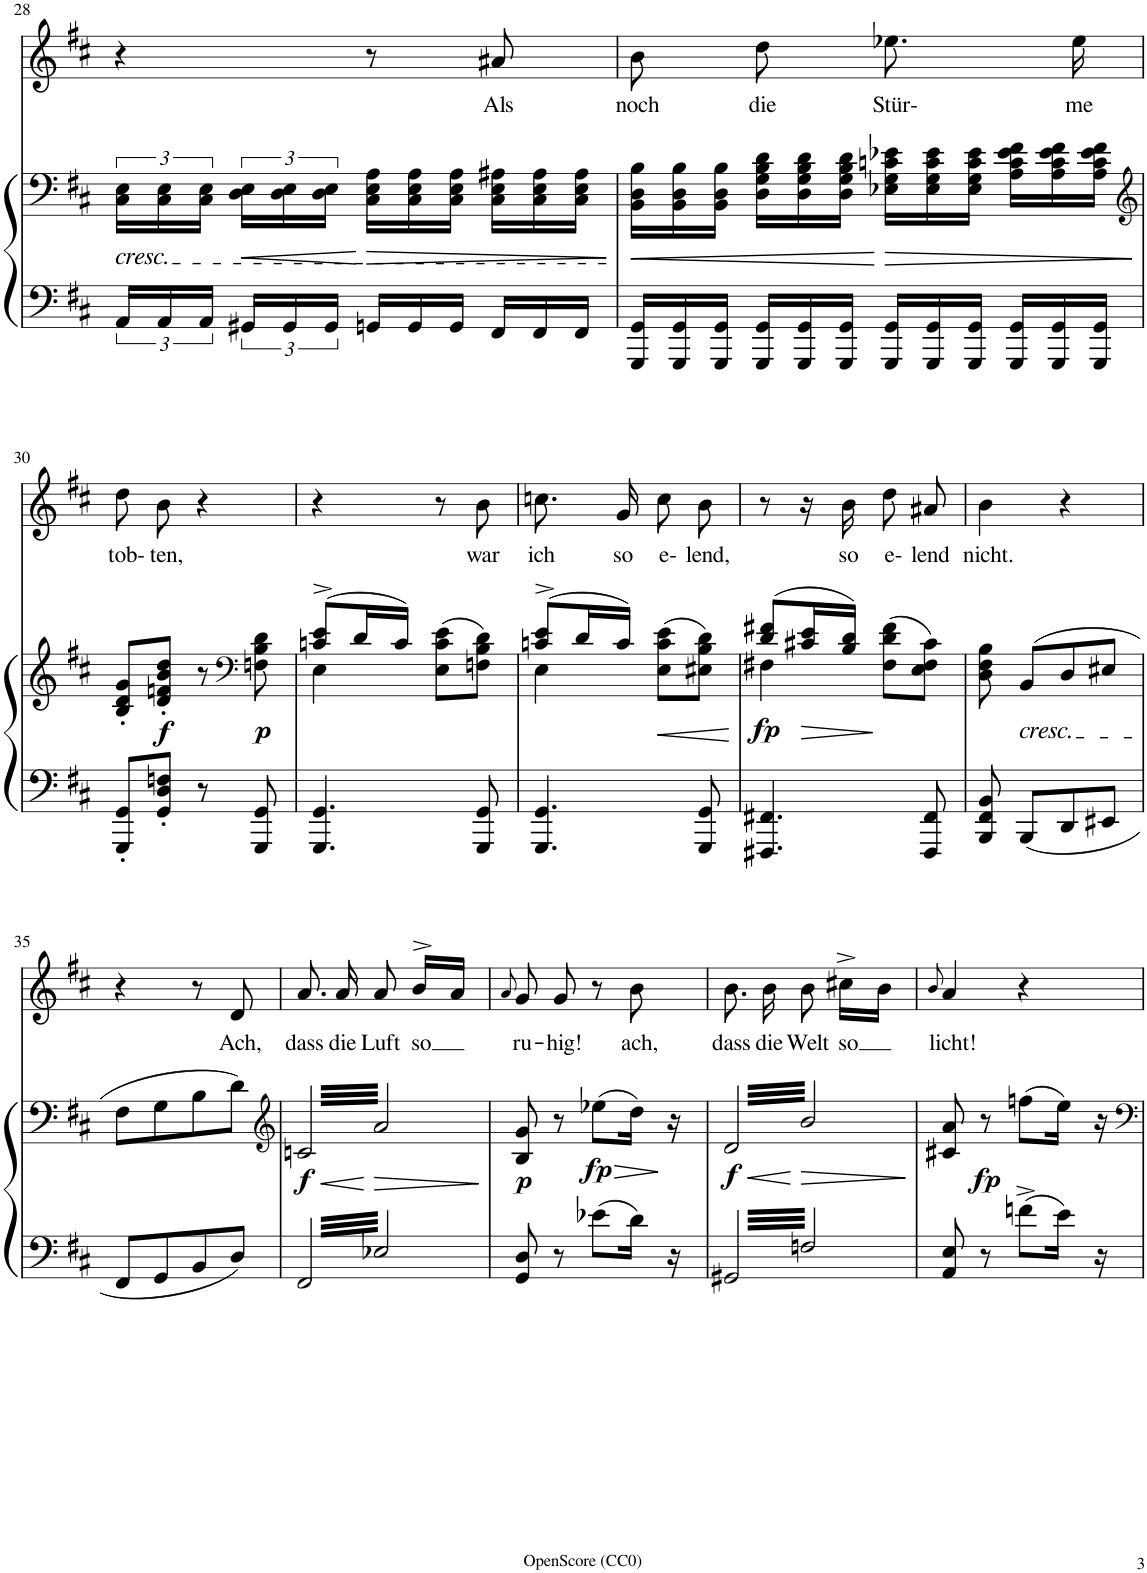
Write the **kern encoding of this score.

**kern	**kern	**dynam	**kern	**text
*part2	*part2	*part2	*part1	*part1
*staff3	*staff2	*staff2/3	*staff1	*staff1
*I"Pianoforte	*	*	*I"Singstimme Voice	*
*I'Pno	*	*	*	*
!!LO:PB:g=z
*clefF4	*clefF4	*	*clefG2	*
*k[f#c#]	*k[f#c#]	*	*k[f#c#]	*
*M2/4	*M2/4	*	*M2/4	*
=28	=28	=28	=28	=28
!	!LO:TX:b:i:t=cresc.	!	!	!
24AA/LL	24C#\ 24E\LL	.	4r	.
24AA/	24C#\ 24E\	.	.	.
24AA/JJ	24C#\ 24E\JJ	.	.	.
!	!	!LO:HP:b	!	!
24GG#X/LL	24D\ 24E\LL	<	.	.
24GG#/	24D\ 24E\	.	.	.
24GG#/JJ	24D\ 24E\JJ	.	.	.
*Xtuplet	*Xtuplet	*	*	*
!	!	!LO:HP:n=1:b	!	!
24GGn/LL	24C#\ 24E\ 24A\LL	[ >	8r	.
24GG/	24C#\ 24E\ 24A\	.	.	.
24GG/JJ	24C#\ 24E\ 24A\JJ	.	.	.
!	!	!	!	!LO:LY:b
24FF#/LL	24C#\ 24E\ 24A#X\LL	.	8a#X/	Als
24FF#/	24C#\ 24E\ 24A#\	.	.	.
24FF#/JJ	24C#\ 24E\ 24A#\JJ	.	.	.
.	.	]	.	.
=29	=29	=29	=29	=29
!	!	!LO:HP:b	!	!LO:LY:b
24GGG/ 24GG/LL	24BB\ 24D\ 24B\LL	<	8b\	noch
24GGG/ 24GG/	24BB\ 24D\ 24B\	.	.	.
24GGG/ 24GG/JJ	24BB\ 24D\ 24B\JJ	.	.	.
!	!	!	!	!LO:LY:b
24GGG/ 24GG/LL	24D\ 24G\ 24B\ 24d\LL	.	8dd\	die
24GGG/ 24GG/	24D\ 24G\ 24B\ 24d\	.	.	.
24GGG/ 24GG/JJ	24D\ 24G\ 24B\ 24d\JJ	.	.	.
!	!	!LO:HP:n=1:b	!	!LO:LY:b
24GGG/ 24GG/LL	24E-X\ 24G\ 24cn\ 24e-X\LL	[ >	8.ee-X\	Stür-
24GGG/ 24GG/	24E-\ 24G\ 24c\ 24e-\	.	.	.
24GGG/ 24GG/JJ	24E-\ 24G\ 24c\ 24e-\JJ	.	.	.
24GGG/ 24GG/LL	24A\ 24c\ 24e-\ 24f#\LL	.	.	.
24GGG/ 24GG/	24A\ 24c\ 24e-\ 24f#\	.	.	.
!	!	!	!	!LO:LY:b
.	.	.	16ee-\	me
24GGG/ 24GG/JJ	24A\ 24c\ 24e-\ 24f#\JJ	.	.	.
.	.	]	.	.
!!LO:LB:g=z
=30	=30	=30	=30	=30
*	*clefG2	*	*	*
!	!	!	!	!LO:LY:b
8GGG/' 8GG/'L	8B/' 8d/' 8g/'L	.	8dd\	tob-
!	!	!LO:DY:b	!	!LO:LY:b
8GG/' 8D/' 8Fn/'J	8d/' 8fn/' 8b/' 8dd/'J	f	8b\	ten,
8r	8r	.	4r	.
*	*clefF4	*	*	*
!	!	!LO:DY:b	!	!
8GGG/ 8GG/	8Fn\ 8B\ 8d\	p	.	.
=31	=31	=31	=31	=31
*	*^	*	*	*
4.GGG/ 4.GG/	(8cn/^ 8e/^L	4E\	.	4r	.
.	16d/L	.	.	.	.
.	16c/JJ)	.	.	.	.
.	(8E\ 8c\ 8e\L	4ryy	.	8r	.
!	!	!	!	!	!LO:LY:b
8GGG/ 8GG/	8Fn\ 8B\ 8d\J)	.	.	8b\	war
=32	=32	=32	=32	=32	=32
!	!	!	!	!	!LO:LY:b
4.GGG/ 4.GG/	(8cn/^ 8e/^L	4E\	.	8.ccn\	ich
.	16d/L	.	.	.	.
!	!	!	!	!	!LO:LY:b
.	16c/JJ)	.	.	16g/	so
!	!	!	!LO:HP:b	!	!LO:LY:b
.	(8E\ 8c\ 8e\L	4ryy	<	8cc\	e-
!	!	!	!	!	!LO:LY:b
8GGG/ 8GG/	8E#X\ 8B\ 8d\J)	.	.	8b\	lend,
*	*v	*v	*	*	*
.	.	[	.	.
=33	=33	=33	=33	=33
*	*^	*	*	*
!	!	!	!LO:DY:b	!	!
4.FFF#X/ 4.FF#X/	(8d/ 8f#X/L	4F#X\	fp	8r	.
!	!	!	!LO:HP:b	!	!
.	16c#X/ 16e/L	.	>	16r	.
!	!	!	!	!	!LO:LY:b
.	16B/ 16d/JJ)	.	.	16b\	so
!	!	!	!	!	!LO:LY:b
.	(8F#\ 8d\ 8f#\L	4ryy	]	8dd\	e-
!	!	!	!	!	!LO:LY:b
8FFF#/ 8FF#/	8E\ 8F#\ 8c#\J)	.	.	8a#X/	lend
*	*v	*v	*	*	*
=34	=34	=34	=34	=34
!	!	!	!	!LO:LY:b
8BBB/ 8FF#/ 8BB/	8D\ 8F#\ 8B\	.	4b\	nicht.
!	!LO:TX:b:i:t=cresc.	!	!	!
8BBB/L	(8BB/L	.	.	.
8DD/	8D/	.	4r	.
8EE#X/J	8E#X/J	.	.	.
!!LO:LB:g=z
=35	=35	=35	=35	=35
8FF#/L	8F#\L	.	4r	.
8GG/	8G\	.	.	.
8BB/	8B\	.	8r	.
!	!	!	!	!LO:LY:b
8D/J	8d\J)	.	8d/	Ach,
=36	=36	=36	=36	=36
*	*clefG2	*	*	*
*tuplet	*tuplet	*	*	*
!	!	!LO:HP:b	!	!LO:LY:b
!	!	!LO:DY:n=1:b	!	!
*	*tremolo	*	*	*
6.FF#/	64cn/LLLL	< f	8.a/	dass
.	64a/	.	.	.
.	64cn/	.	.	.
.	64a/	.	.	.
.	64cn/	.	.	.
.	64a/	.	.	.
.	64cn/	.	.	.
.	64a/	.	.	.
.	64cn/	.	.	.
.	64a/	.	.	.
.	64cn/	.	.	.
.	64a/	.	.	.
!	!	!	!	!LO:LY:b
.	64cn/	.	16a/	die
.	64a/	.	.	.
.	64cn/	.	.	.
.	64a/	.	.	.
!	!	!LO:HP:n=1:b	!	!LO:LY:b
6.E-X/	64cn/	[ >	8a/	Luft
.	64a/	.	.	.
.	64cn/	.	.	.
.	64a/	.	.	.
.	64cn/	.	.	.
.	64a/	.	.	.
.	64cn/	.	.	.
.	64a/	.	.	.
!	!	!	!	!LO:LY:b
.	64cn/	.	16b^>/LL	so
.	64a/	.	.	.
.	64cn/	.	.	.
.	64a/	.	.	.
.	64cn/	.	16a/JJ	.
.	64a/	.	.	.
.	64cn/	.	.	.
.	64a/JJJJ	.	.	.
*	*Xtremolo	*	*	*
.	.	]	.	.
=37	=37	=37	=37	=37
.	.	.	8qa/	.
!	!	!LO:DY:b	!	!LO:LY:b
8GG/ 8D/	8B/ 8g/	p	8g/	ru-
.	.	.	.	.
.	.	.	.	.
.	.	.	.	.
.	.	.	.	.
.	.	.	.	.
.	.	.	.	.
.	.	.	.	.
!	!	!	!	!LO:LY:b
8r	8r	.	8g/	-hig!
.	.	.	.	.
.	.	.	.	.
.	.	.	.	.
.	.	.	.	.
.	.	.	.	.
.	.	.	.	.
.	.	.	.	.
!	!	!LO:HP:b	!	!
!	!	!LO:DY:n=1:b	!	!
8e-X\L	(8ee-X\L	> fp	8r	.
!	!	!	!	!LO:LY:b
16d\Jk	16dd\Jk)	.	8b\	ach,
16r	16r	]	.	.
=38	=38	=38	=38	=38
!	!	!LO:HP:b	!	!LO:LY:b
!	!	!LO:DY:n=1:b	!	!
*	*tremolo	*	*	*
6.GG#X/	64d/LLLL	< f	8.b\	dass
.	64b/	.	.	.
.	64d/	.	.	.
.	64b/	.	.	.
.	64d/	.	.	.
.	64b/	.	.	.
.	64d/	.	.	.
.	64b/	.	.	.
.	64d/	.	.	.
.	64b/	.	.	.
.	64d/	.	.	.
.	64b/	.	.	.
!	!	!	!	!LO:LY:b
.	64d/	.	16b\	die
.	64b/	.	.	.
.	64d/	.	.	.
.	64b/	.	.	.
!	!	!LO:HP:n=1:b	!	!LO:LY:b
6.Fn/	64d/	[ >	8b\	Welt
.	64b/	.	.	.
.	64d/	.	.	.
.	64b/	.	.	.
.	64d/	.	.	.
.	64b/	.	.	.
.	64d/	.	.	.
.	64b/	.	.	.
!	!	!	!	!LO:LY:b
.	64d/	.	16cc#X^\LL	so
.	64b/	.	.	.
.	64d/	.	.	.
.	64b/	.	.	.
.	64d/	.	16b\JJ	.
.	64b/	.	.	.
.	64d/	.	.	.
.	64b/JJJJ	.	.	.
*	*Xtremolo	*	*	*
.	.	]	.	.
=39	=39	=39	=39	=39
.	.	.	8qb/	.
!	!	!	!	!LO:LY:b
8AA/ 8E/	8c#X/ 8a/	.	4a/	licht!
.	.	.	.	.
.	.	.	.	.
.	.	.	.	.
.	.	.	.	.
.	.	.	.	.
.	.	.	.	.
.	.	.	.	.
!	!	!LO:DY:b	!	!
8r	8r	fp	.	.
.	.	.	.	.
.	.	.	.	.
.	.	.	.	.
.	.	.	.	.
.	.	.	.	.
.	.	.	.	.
.	.	.	.	.
8fn^\L	(8ffn\L	.	4r	.
16e\Jk	16ee\Jk)	.	.	.
16r	16r	.	.	.
=	=	=	=	=
*-	*-	*-	*-	*-
